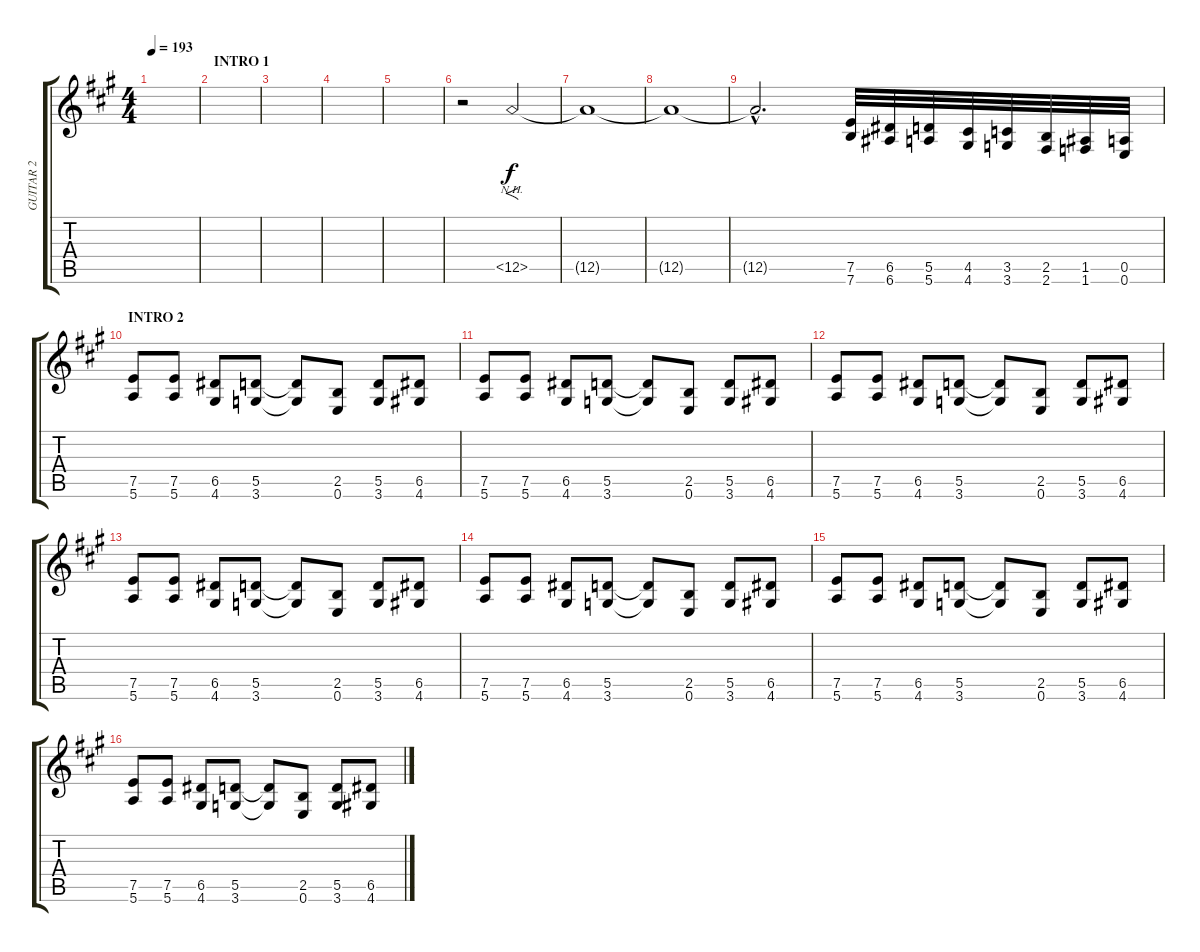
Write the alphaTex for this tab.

\track ("GUITAR 2" "GUITAR 2") {instrument distortionguitar}
\staff {score tabs}
\tuning (E4 B3 G3 D3 A2 E2) {hide}
\ts (4 4)
\tempo 193
\clef g2
\ks a
|
\section ("" "INTRO 1")
|
|
|
|
r.2 12.5{nh}.2{f} |
12.5{t}.1 |
12.5{t}.1 |
12.5{hac t}.2{d} (7.5 7.6).32 (6.5 6.6).32 (5.5 5.6).32 (4.5 4.6).32 (3.5 3.6).32 (2.5 2.6).32 (1.5 1.6).32 (0.5 0.6).32 |
\section ("" "INTRO 2")
(7.5 5.6).8 (7.5 5.6).8 (6.5 4.6).8 (5.5 3.6).8 (5.5{t} 3.6{t}).8 (2.5 0.6).8 (5.5 3.6).8 (6.5 4.6).8 |
(7.5 5.6).8 (7.5 5.6).8 (6.5 4.6).8 (5.5 3.6).8 (5.5{t} 3.6{t}).8 (2.5 0.6).8 (5.5 3.6).8 (6.5 4.6).8 |
(7.5 5.6).8 (7.5 5.6).8 (6.5 4.6).8 (5.5 3.6).8 (5.5{t} 3.6{t}).8 (2.5 0.6).8 (5.5 3.6).8 (6.5 4.6).8 |
(7.5 5.6).8 (7.5 5.6).8 (6.5 4.6).8 (5.5 3.6).8 (5.5{t} 3.6{t}).8 (2.5 0.6).8 (5.5 3.6).8 (6.5 4.6).8 |
(7.5 5.6).8 (7.5 5.6).8 (6.5 4.6).8 (5.5 3.6).8 (5.5{t} 3.6{t}).8 (2.5 0.6).8 (5.5 3.6).8 (6.5 4.6).8 |
(7.5 5.6).8 (7.5 5.6).8 (6.5 4.6).8 (5.5 3.6).8 (5.5{t} 3.6{t}).8 (2.5 0.6).8 (5.5 3.6).8 (6.5 4.6).8 |
(7.5 5.6).8 (7.5 5.6).8 (6.5 4.6).8 (5.5 3.6).8 (5.5{t} 3.6{t}).8 (2.5 0.6).8 (5.5 3.6).8 (6.5 4.6).8
